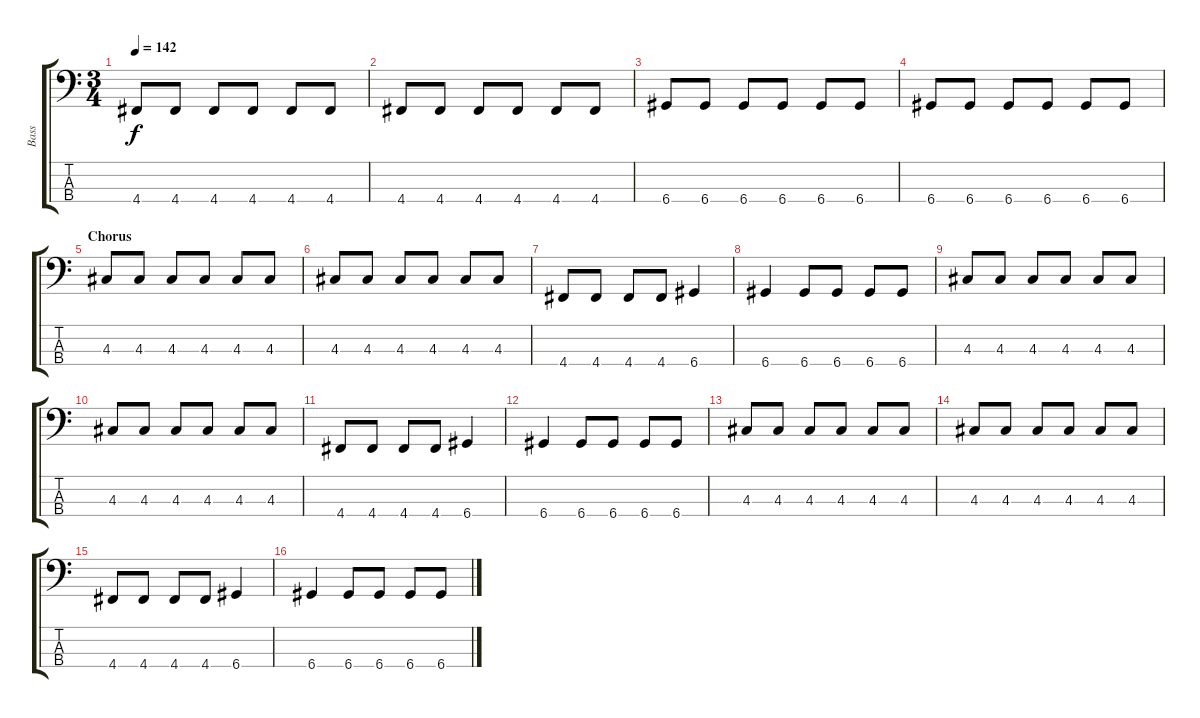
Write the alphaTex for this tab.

\track ("Bass" "Bass") {instrument electricbasspick}
\staff {score tabs}
\tuning (G2 D2 A1 D1) {hide}
\ts (3 4)
\tempo 142
\clef f4
\ks c
4.4.8{dy f} 4.4.8 4.4.8 4.4.8 4.4.8 4.4.8 |
4.4.8 4.4.8 4.4.8 4.4.8 4.4.8 4.4.8 |
6.4.8 6.4.8 6.4.8 6.4.8 6.4.8 6.4.8 |
6.4.8 6.4.8 6.4.8 6.4.8 6.4.8 6.4.8 |
\section ("" "Chorus")
4.3.8 4.3.8 4.3.8 4.3.8 4.3.8 4.3.8 |
4.3.8 4.3.8 4.3.8 4.3.8 4.3.8 4.3.8 |
4.4.8 4.4.8 4.4.8 4.4.8 6.4.4 |
6.4.4 6.4.8 6.4.8 6.4.8 6.4.8 |
4.3.8 4.3.8 4.3.8 4.3.8 4.3.8 4.3.8 |
4.3.8 4.3.8 4.3.8 4.3.8 4.3.8 4.3.8 |
4.4.8 4.4.8 4.4.8 4.4.8 6.4.4 |
6.4.4 6.4.8 6.4.8 6.4.8 6.4.8 |
4.3.8 4.3.8 4.3.8 4.3.8 4.3.8 4.3.8 |
4.3.8 4.3.8 4.3.8 4.3.8 4.3.8 4.3.8 |
4.4.8 4.4.8 4.4.8 4.4.8 6.4.4 |
6.4.4 6.4.8 6.4.8 6.4.8 6.4.8
